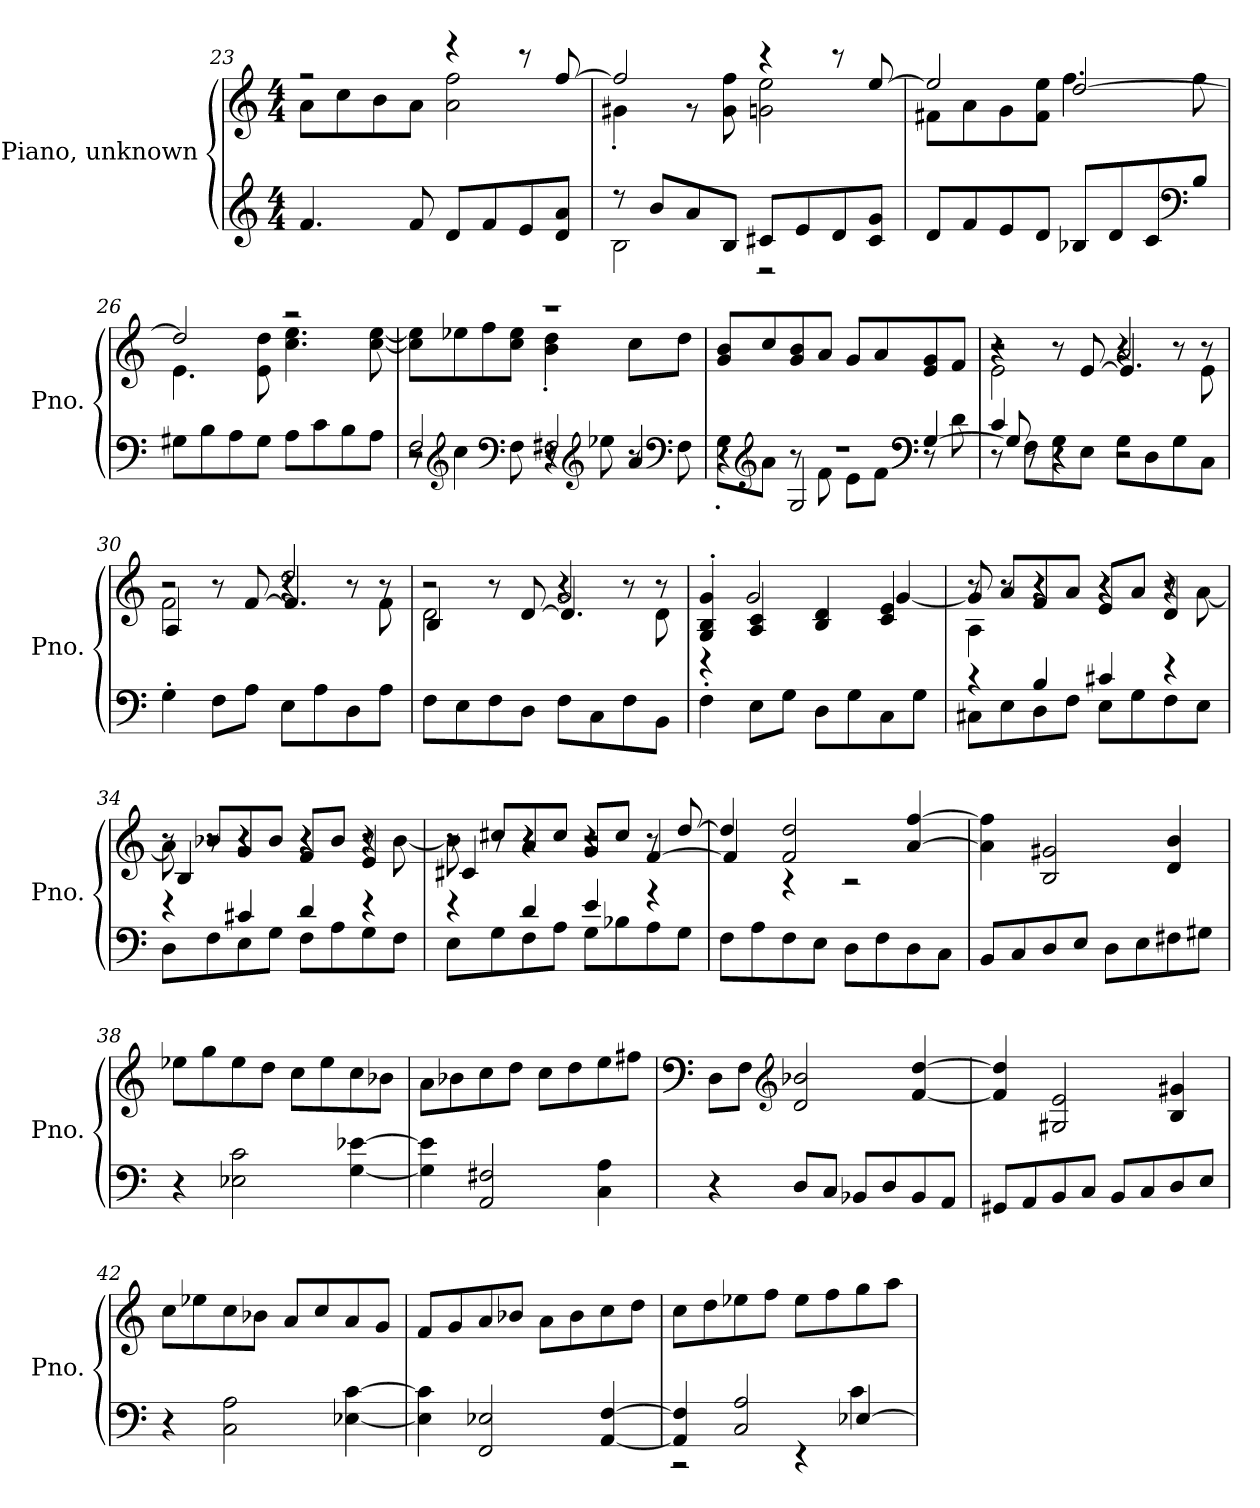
**kern	**kern
*part1	*part1
*staff2	*staff1
*I"Piano, unknown	*
*I'Pno.	*
*clefG2	*clefG2
*k[]	*k[]
*M4/4	*M4/4
=23	=23
*	*^
4.f/	2r	8a\L
.	.	8cc\
.	.	8b\
8f/	.	8a\J
8d/L	4r	2a\ 2ff\
8f/	.	.
8e/	8r	.
8d/ 8a/J	[8ff/	.
=24	=24	=24
*^	*	*
8r	2B\	2ff/]	4g#X'\
8b/L	.	.	.
8a/	.	.	8r
8B/J	.	.	8g#\ 8ff\
8c#X/L	2r	4r	2gn\ 2ee\
8e/	.	.	.
8d/	.	8r	.
8c#/ 8g/J	.	[8ee/	.
*v	*v	*	*
!!LO:PB:g=z	!!
=25	=25	=25
8d/L	2ee/]	8f#X\L
8f/	.	8a\
8e/	.	8g\
8d/J	.	8f#\ 8ee\J
8B-X/L	[2dd/	4.ff\
8d/	.	.
8c/	.	.
*clefF4	*	*
8B-/J	.	8ff\
=26	=26	=26
8G#X\L	2dd/]	4.e\
8B\	.	.
8A\	.	.
8G#\J	.	8e\ 8dd\
8A\L	2r	4.cc\ 4.ee\
8c\	.	.
8B\	.	.
8A\J	.	[8cc\ [8ee\
=27	=27	=27
*^	*	*
*	*^	*	*
2r	8r	2F/	1r	8cc\] 8ee\]L
*clefG2	*	*	*	*
.	4cc\	.	.	8ee-X\
.	.	.	.	8ff\
*clefF4	*	*	*	*
.	8F\	.	.	8cc\ 8ee-\J
4r	8r	2F#X/	.	4b\' 4dd\'
*clefG2	*	*	*	*
.	8ee-X\	.	.	.
4a/	8r	.	.	8cc\L
*clefF4	*	*	*	*
.	8F#\	.	.	8dd\J
*	*	*	*v	*v
!!LO:LB:g=z
=28	=28	=28	=28
1r	8G'\L	4r	8g/ 8b/L
*clefG2	*	*	*
.	8a\J	.	8cc/
.	8r	2G/	8g/ 8b/
.	8f\	.	8a/J
.	8e\L	.	8g/L
.	8f\J	.	8a/
*clefF4	*	*	*
.	8r	[4G/	8e/ 8g/
.	8d\	.	8f/J
=29	=29	=29	=29
*	*	*	*^
*	*	*	*	*^
4c/	8r	8G/]	2r	2e\	4r
.	8F\L	8r	.	.	.
4r	8G\	4r	.	.	8r
.	8E\J	.	.	.	[8e/
2r	8G\L	2r	2a/	4r	4.e/]
.	8D\	.	.	.	.
.	8G\	.	.	8r	.
.	8C\J	.	.	8e\	8r
*v	*v	*v	*	*	*
=30	=30	=30	=30
4G'\	2r	2f\	4A/
8F\L	.	.	8r
8A\J	.	.	[8f/
8E\L	2dd/	4r	4.f/]
8A\	.	.	.
8D\	.	8r	.
8A\J	.	8f\	8r
=31	=31	=31	=31
8F\L	2r	2d\	4B/
8E\	.	.	.
8F\	.	.	8r
8D\J	.	.	[8d/
8F\L	2g/	4r	4.d/]
8C\	.	.	.
8F\	.	8r	.
8BB\J	.	8d\	8r
*	*	*v	*v
!!LO:LB:g=z
=32	=32	=32
4F'\	4G/' 4B/' 4g/'	4r
8E\L	4A/ 4c/	2g/
8G\J	.	.
8D\L	4B/ 4d/	.
8G\	.	.
8C\	4c/ 4e/	[4g/
8G\J	.	.
=33	=33	=33
*^	*	*^
4r	8C#X\L	8r	4A\	8g/]
.	8E\	8a/L	.	8r
4B/	8D\	8f/	4r	4r
.	8F\J	8a/J	.	.
4c#X/	8E\L	8e/L	4r	4r
.	8G\	8a/J	.	.
4r	8F\	4r	8r	4d/
.	8E\J	.	[8a\	.
=34	=34	=34	=34	=34
4r	8D\L	8r	8a\]	4B/
.	8F\	8b-X/L	8r	.
4c#X/	8E\	8g/	4r	4r
.	8G\J	8b-/J	.	.
4d/	8F\L	8f/L	4r	4r
.	8A\	8b-/J	.	.
4r	8G\	4r	8r	4e/
.	8F\J	.	[8b-\	.
=35	=35	=35	=35	=35
4r	8E\L	8r	8b-\]	4c#X/
.	8G\	8cc#X/L	8r	.
4d/	8F\	8a/	4r	4r
.	8A\J	8cc#/J	.	.
4e/	8G\L	8g/L	2r	4r
.	8B-X\	8cc#/J	.	.
4r	8A\	8r	.	[4f/
.	8G\J	[8dd/	.	.
*v	*v	*	*	*
*	*	*v	*v
!!LO:LB:g=z
=36	=36	=36
8F\L	4dd/]	4f/]
8A\	.	.
8F\	2f/ 2dd/	4r
8E\J	.	.
8D\L	.	2r
8F\	.	.
8D\	[4a/ [4ff/	.
8C\J	.	.
*	*v	*v
=37	=37
8BB/L	4a\] 4ff\]
8C/	.
8D/	2B/ 2g#X/
8E/J	.
8D\L	.
8E\	.
8F#X\	4d/ 4b/
8G#X\J	.
=38	=38
4r	8ee-X\L
.	8gg\
2E-X\ 2c\	8ee-\
.	8dd\J
.	8cc\L
.	8ee-\
[4G\ [4e-X\	8cc\
.	8b-X\J
=39	=39
4G\] 4e-\]	8a\L
.	8b-X\
2AA/ 2F#X/	8cc\
.	8dd\J
.	8cc\L
.	8dd\
4C\ 4A\	8ee\
.	8ff#X\J
!!LO:LB:g=z
=40	=40
*	*clefF4
4r	8D\L
.	8F\J
*	*clefG2
8D/L	2d/ 2b-X/
8C/J	.
8BB-X/L	.
8D/	.
8BB-/	[4f/ [4dd/
8AA/J	.
=41	=41
8GG#X/L	4f/] 4dd/]
8AA/	.
8BB/	2G#X/ 2e/
8C/J	.
8BB/L	.
8C/	.
8D/	4B/ 4g#X/
8E/J	.
=42	=42
4r	8cc\L
.	8ee-X\
2C\ 2A\	8cc\
.	8b-X\J
.	8a/L
.	8cc/
[4E-X\ [4c\	8a/
.	8g/J
=43	=43
4E-\] 4c\]	8f/L
.	8g/
2FF/ 2E-X/	8a/
.	8b-X/J
.	8a\L
.	8b-\
[4AA/ [4F/	8cc\
.	8dd\J
!!LO:LB:g=z
=44	=44
*^	*
4AA/] 4F/]	2r	8cc\L
.	.	8dd\
2C/ 2A/	.	8ee-X\
.	.	8ff\J
.	4r	8ee-\L
.	.	8ff\
[4E-X/	4c\	8gg\
.	.	8aa\J
*v	*v	*
=	=
*-	*-
